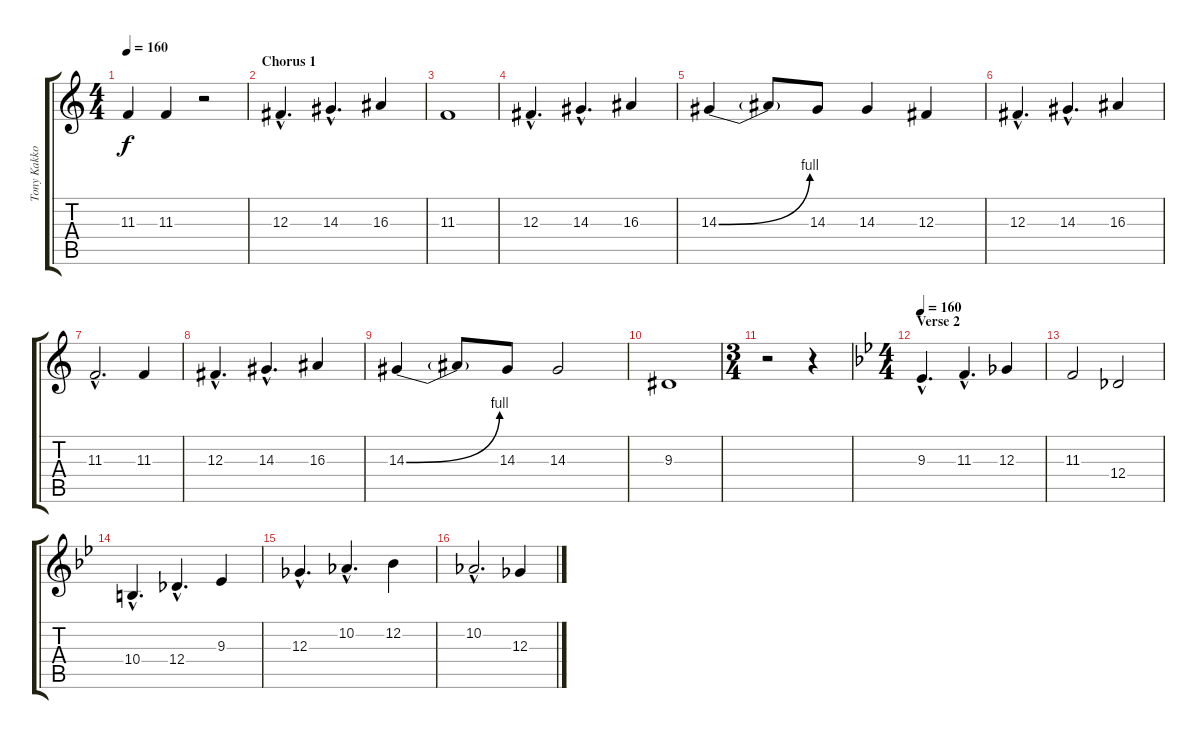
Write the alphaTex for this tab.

\track ("Tony Kakko" "Tony Kakko") {instrument flute}
\staff {score tabs}
\tuning (Eb4 Bb3 Gb3 Db3 Ab2 Eb2) {hide}
\ts (4 4)
\tempo 160
\clef g2
\ks c
11.3{t}.4{dy f} 11.3.4 r.2 |
\section ("" "Chorus 1")
12.3{hac}.4{d} 14.3{hac}.4{d} 16.3.4 |
11.3.1 |
12.3{hac}.4{d} 14.3{hac}.4{d} 16.3.4 |
14.3{be (bend 0 0 60 4)}.4 14.3{t}.8 14.3.8 14.3.4 12.3.4 |
12.3{hac}.4{d} 14.3{hac}.4{d} 16.3.4 |
11.3{hac}.2{d} 11.3.4 |
12.3{hac}.4{d} 14.3{hac}.4{d} 16.3.4 |
14.3{be (bend 0 0 60 4)}.4 14.3{t}.8 14.3.8 14.3.2 |
9.3.1 |
\ts (3 4)
r.2 r.4 |
\ts (4 4)
\section ("" "Verse 2")
\tempo 160
\ks gminor
9.3{hac}.4{d} 11.3{hac}.4{d} 12.3.4 |
11.3.2 12.4.2 |
10.4{hac}.4{d} 12.4{hac}.4{d} 9.3.4 |
12.3{hac}.4{d} 10.2{hac}.4{d} 12.2.4 |
10.2{hac}.2{d} 12.3.4
